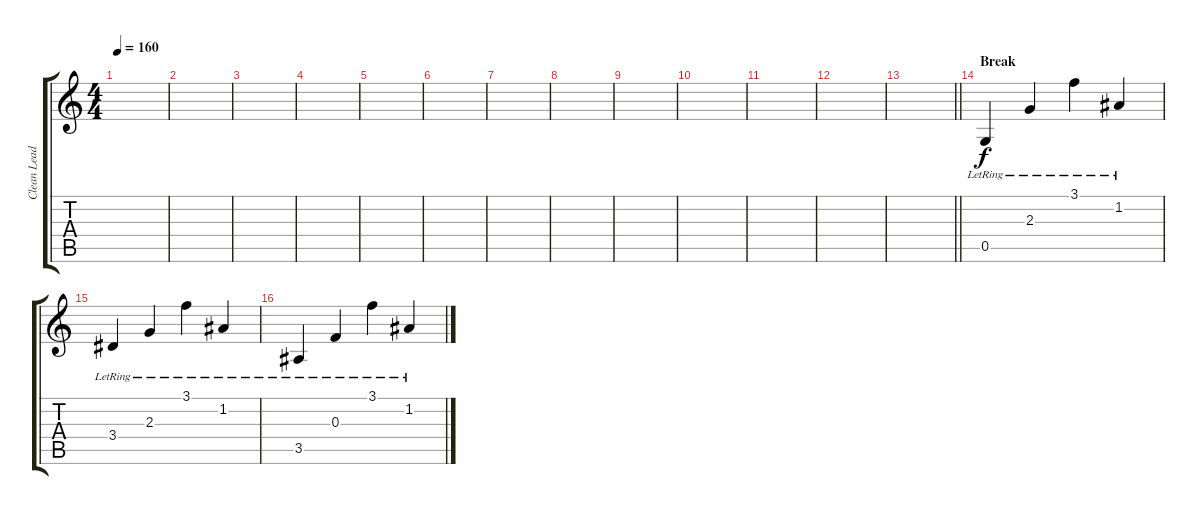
\track ("Clean Lead" "Clean Lead") {instrument electricguitarclean}
\staff {score tabs}
\tuning (D4 A3 F3 C3 G2 D2) {hide}
\ts (4 4)
\tempo 160
\clef g2
\ks c
|
|
|
|
|
|
|
|
|
|
|
|
\barLineRight lightlight
|
\section ("" "Break")
0.5{lr}.4 2.3{lr}.4 3.1{lr}.4 1.2{lr}.4 |
3.4{lr}.4 2.3{lr}.4 3.1{lr}.4 1.2{lr}.4 |
3.5{lr}.4 0.3{lr}.4 3.1{lr}.4 1.2{lr}.4
